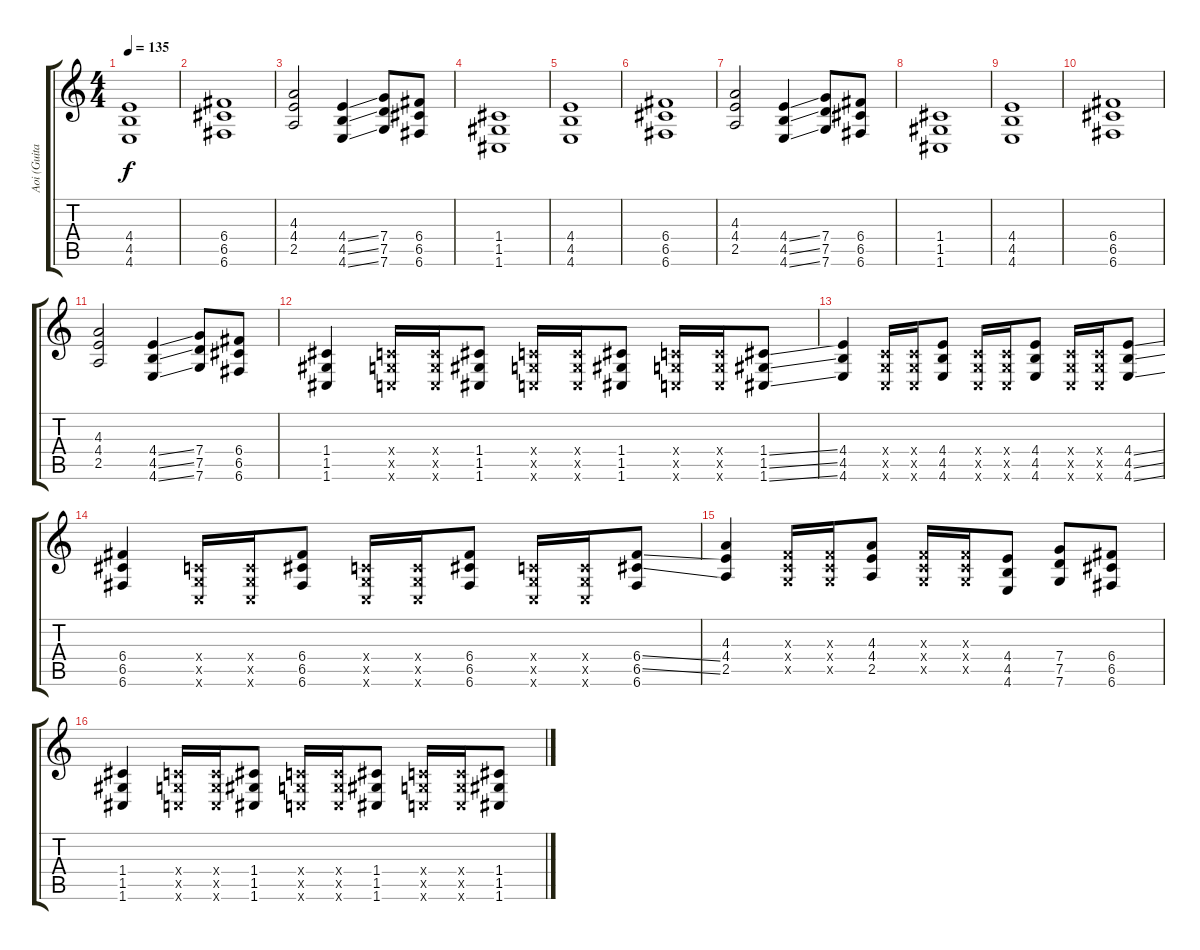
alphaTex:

\track ("Aoi (Guitar 2)" "Aoi (Guita") {instrument overdrivenguitar}
\staff {score tabs}
\tuning (D4 A3 F3 C3 G2 C2) {hide}
\ts (4 4)
\tempo 135
\clef g2
\ks c
(4.4 4.5 4.6).1{dy f} |
(6.4 6.5 6.6).1 |
(4.3 4.4 2.5).2 (4.4{ss} 4.5{ss} 4.6{ss}).4 (7.4 7.5 7.6).8 (6.4 6.5 6.6).8 |
(1.4 1.5 1.6).1 |
(4.4 4.5 4.6).1 |
(6.4 6.5 6.6).1 |
(4.3 4.4 2.5).2 (4.4{ss} 4.5{ss} 4.6{ss}).4 (7.4 7.5 7.6).8 (6.4 6.5 6.6).8 |
(1.4 1.5 1.6).1 |
(4.4 4.5 4.6).1 |
(6.4 6.5 6.6).1 |
(4.3 4.4 2.5).2 (4.4{ss} 4.5{ss} 4.6{ss}).4 (7.4 7.5 7.6).8 (6.4 6.5 6.6).8 |
(1.4 1.5 1.6).4 (0.4{x} 0.5{x} 0.6{x}).16 (0.4{x} 0.5{x} 0.6{x}).16 (1.4 1.5 1.6).8 (0.4{x} 0.5{x} 0.6{x}).16 (0.4{x} 0.5{x} 0.6{x}).16 (1.4 1.5 1.6).8 (0.4{x} 0.5{x} 0.6{x}).16 (0.4{x} 0.5{x} 0.6{x}).16 (1.4{ss} 1.5{ss} 1.6{ss}).8 |
(4.4 4.5 4.6).4 (0.4{x} 0.5{x} 0.6{x}).16 (0.4{x} 0.5{x} 0.6{x}).16 (4.4 4.5 4.6).8 (0.4{x} 0.5{x} 0.6{x}).16 (0.4{x} 0.5{x} 0.6{x}).16 (4.4 4.5 4.6).8 (0.4{x} 0.5{x} 0.6{x}).16 (0.4{x} 0.5{x} 0.6{x}).16 (4.4{ss} 4.5{ss} 4.6{ss}).8 |
(6.4 6.5 6.6).4 (0.4{x} 0.5{x} 0.6{x}).16 (0.4{x} 0.5{x} 0.6{x}).16 (6.4 6.5 6.6).8 (0.4{x} 0.5{x} 0.6{x}).16 (0.4{x} 0.5{x} 0.6{x}).16 (6.4 6.5 6.6).8 (0.4{x} 0.5{x} 0.6{x}).16 (0.4{x} 0.5{x} 0.6{x}).16 (6.4{ss} 6.5{ss} 6.6).8 |
(4.3 4.4 2.5).4 (0.3{x} 0.4{x} 0.5{x}).16 (0.3{x} 0.4{x} 0.5{x}).16 (4.3 4.4 2.5).8 (0.3{x} 0.4{x} 0.5{x}).16 (0.3{x} 0.4{x} 0.5{x}).16 (4.4 4.5 4.6).8 (7.4 7.5 7.6).8 (6.4 6.5 6.6).8 |
(1.4 1.5 1.6).4 (0.4{x} 0.5{x} 0.6{x}).16 (0.4{x} 0.5{x} 0.6{x}).16 (1.4 1.5 1.6).8 (0.4{x} 0.5{x} 0.6{x}).16 (0.4{x} 0.5{x} 0.6{x}).16 (1.4 1.5 1.6).8 (0.4{x} 0.5{x} 0.6{x}).16 (0.4{x} 0.5{x} 0.6{x}).16 (1.4{ss} 1.5{ss} 1.6{ss}).8
